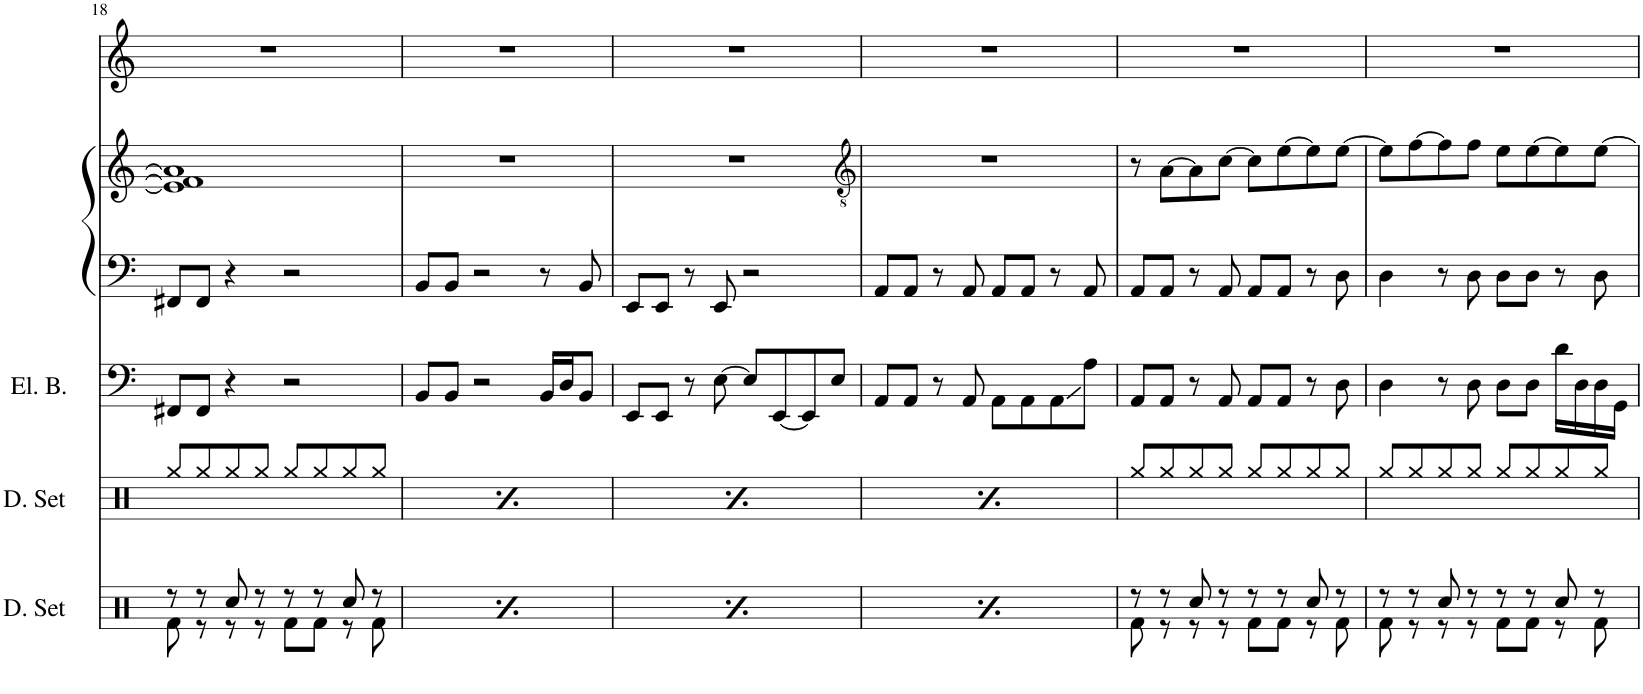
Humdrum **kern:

**kern	**kern	**kern	**kern	**kern	**kern
*part5	*part4	*part3	*part2	*part2	*part1
*staff6	*staff5	*staff4	*staff3	*staff2	*staff1
*I"Drumset	*I"Drumset	*I"Electric Bass	*I"Piano	*	*I"Voice
*I'D. Set	*I'D. Set	*I'El. B.	*I'Pno	*	*I'V
!!LO:PB:g=z
*clefX	*clefX	*clefF4	*clefF4	*clefG2	*clefG2
*	*	*Trd7c12	*	*	*
*k[]	*k[]	*k[]	*k[]	*k[]	*k[]
*M4/4	*M4/4	*M4/4	*M4/4	*M4/4	*M4/4
=18	=18	=18	=18	=18	=18
*^	*	*	*	*	*
8r	8Rf\	8Rgg/L	8FF#X/L	8FF#X/L	1e] 1f#] 1a]	1r
8r	8r	8Rgg/	8FF#/J	8FF#/J	.	.
8Rcc/	8r	8Rgg/	4r	4r	.	.
8r	8r	8Rgg/J	.	.	.	.
8r	8Rf\L	8Rgg/L	2r	2r	.	.
8r	8Rf\J	8Rgg/	.	.	.	.
8Rcc/	8r	8Rgg/	.	.	.	.
8r	8Rf\	8Rgg/J	.	.	.	.
=19	=19	=19	=19	=19	=19	=19
8r	8Rf\	8Rgg/L	8BB/L	8BB/L	1r	1r
8r	8r	8Rgg/	8BB/J	8BB/J	.	.
8Rcc/	8r	8Rgg/	2r	2r	.	.
8r	8r	8Rgg/J	.	.	.	.
8r	8Rf\L	8Rgg/L	.	.	.	.
8r	8Rf\J	8Rgg/	.	.	.	.
8Rcc/	8r	8Rgg/	16BB/LL	8r	.	.
.	.	.	16D/J	.	.	.
8r	8Rf\	8Rgg/J	8BB/J	8BB/	.	.
=20	=20	=20	=20	=20	=20	=20
8r	8Rf\	8Rgg/L	8EE/L	8EE/L	1r	1r
8r	8r	8Rgg/	8EE/J	8EE/J	.	.
8Rcc/	8r	8Rgg/	8r	8r	.	.
8r	8r	8Rgg/J	[8E\	8EE/	.	.
8r	8Rf\L	8Rgg/L	8E/L]	2r	.	.
8r	8Rf\J	8Rgg/	[8EE/	.	.	.
8Rcc/	8r	8Rgg/	8EE/]	.	.	.
8r	8Rf\	8Rgg/J	8E/J	.	.	.
=21	=21	=21	=21	=21	=21	=21
*	*	*	*	*	*clefGv2	*
8r	8Rf\	8Rgg/L	8AA/L	8AA/L	1r	1r
8r	8r	8Rgg/	8AA/J	8AA/J	.	.
8Rcc/	8r	8Rgg/	8r	8r	.	.
8r	8r	8Rgg/J	8AA/	8AA/	.	.
8r	8Rf\L	8Rgg/L	8AA\L	8AA/L	.	.
8r	8Rf\J	8Rgg/	8AA\	8AA/J	.	.
8Rcc/	8r	8Rgg/	8AA\	8r	.	.
8r	8Rf\	8Rgg/J	8A\J	8AA/	.	.
=22	=22	=22	=22	=22	=22	=22
8r	8Rf\	8Rgg/L	8AA/L	8AA/L	8r	1r
8r	8r	8Rgg/	8AA/J	8AA/J	[8A\L	.
8Rcc/	8r	8Rgg/	8r	8r	8A\]	.
8r	8r	8Rgg/J	8AA/	8AA/	[8c\J	.
8r	8Rf\L	8Rgg/L	8AA/L	8AA/L	8c\L]	.
8r	8Rf\J	8Rgg/	8AA/J	8AA/J	[8e\	.
8Rcc/	8r	8Rgg/	8r	8r	8e\]	.
8r	8Rf\	8Rgg/J	8D\	8D\	[8e\J	.
=23	=23	=23	=23	=23	=23	=23
8r	8Rf\	8Rgg/L	4D\	4D\	8e\L]	1r
8r	8r	8Rgg/	.	.	[8f\	.
8Rcc/	8r	8Rgg/	8r	8r	8f\]	.
8r	8r	8Rgg/J	8D\	8D\	8f\J	.
8r	8Rf\L	8Rgg/L	8D\L	8D\L	8e\L	.
8r	8Rf\J	8Rgg/	8D\J	8D\J	[8e\	.
8Rcc/	8r	8Rgg/	16d\LL	8r	8e\]	.
.	.	.	16D\	.	.	.
8r	8Rf\	8Rgg/J	16D\	8D\	[8e\J	.
.	.	.	16GG\JJ	.	.	.
*v	*v	*	*	*	*	*
=	=	=	=	=	=
*-	*-	*-	*-	*-	*-
